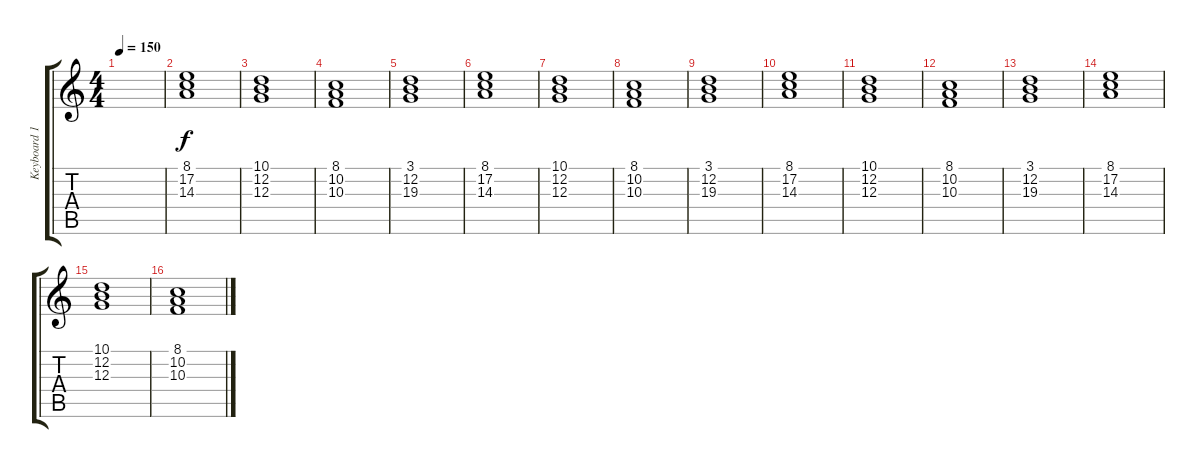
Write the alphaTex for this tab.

\track ("Keyboard 1" "Keyboard 1") {instrument tremolostrings}
\staff {score tabs}
\tuning (E4 B3 G3 D3 A2 E2) {hide}
\ts (4 4)
\tempo 150
\clef g2
\ks c
|
(8.1 17.2 14.3).1 |
(10.1 12.2 12.3).1 |
(8.1 10.2 10.3).1 |
(3.1 12.2 19.3).1 |
(8.1 17.2 14.3).1 |
(10.1 12.2 12.3).1 |
(8.1 10.2 10.3).1 |
(3.1 12.2 19.3).1 |
(8.1 17.2 14.3).1 |
(10.1 12.2 12.3).1 |
(8.1 10.2 10.3).1 |
(3.1 12.2 19.3).1 |
(8.1 17.2 14.3).1 |
(10.1 12.2 12.3).1 |
(8.1 10.2 10.3).1
